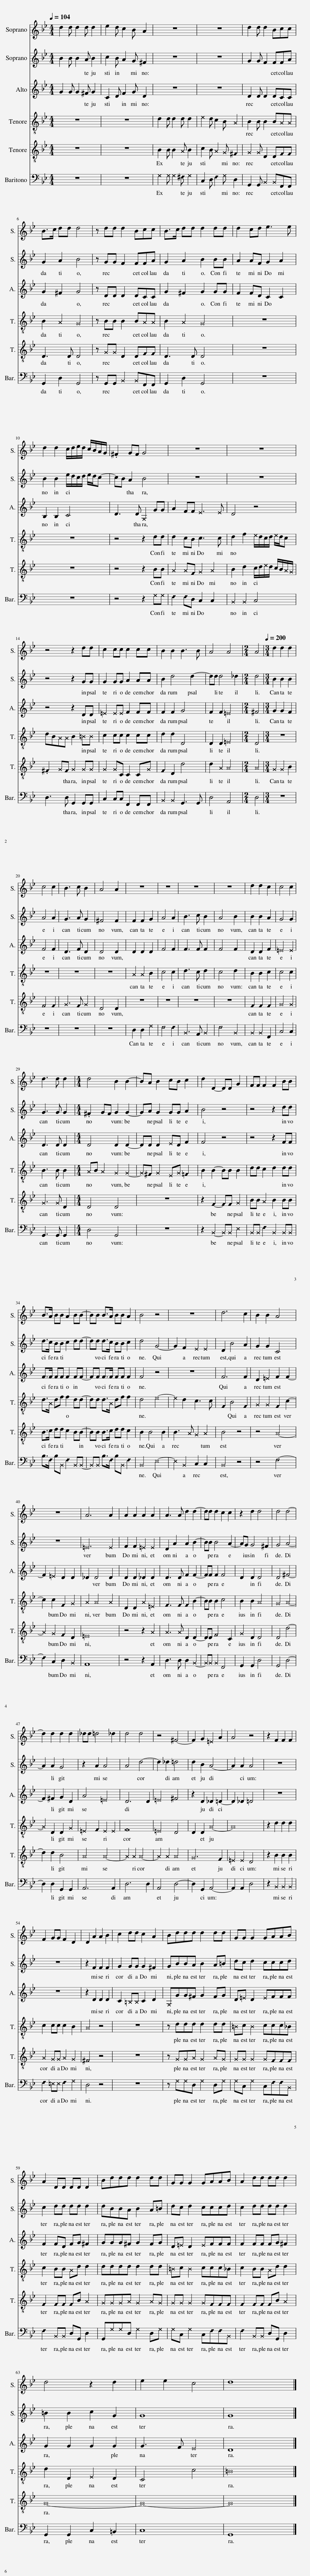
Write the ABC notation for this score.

X:1
%%score 1 2 3 4 5 6
L:1/8
Q:1/4=104
M:4/4
I:linebreak $
K:Bb
V:1 treble
V:2 treble
V:3 treble
V:4 treble-8
V:5 treble-8
V:6 bass
V:1
 d2 d d2 d d2 | e2 d c2 B A2 | z8 | z8 | d2 d d2 Bcc |$ %5
 B>c dd d4 | z dd d2 Bcc | B>c dd d2 dd | d2 cd e3 e |$ d2 d2 c/d/e/d/ c/B/A/G/ | %10
 .^F2 GF G4 | z8 | z8 |$ z4 z2 dd | c2 cc c2 cc | %15
 B2 B2 B3 B | A4 A4 |[M:2/4] A4 |[M:3/4][Q:1/4=200] d2 d2 d2 |$ c4 c2 | %20
 B3 c B2 | A4 A2 | z6 | z6 | z6 | %25
 z6 | d2 d2 c2 | c4 c2 |$ d3 d d2 |[M:4/4][Q:1/4=100] d4 B2 B2- | %30
 BA B2 cB c2 | d2 D2- DD G2 | FF F2 F2 BB |$ B>A BB A2 BB- | BB B>A BB A2 | %35
 B4 z4 | z8 | d6 c2 | B2 B2 A4 |$ z8 | %40
 A6 A2 | A2 A2 A2 A2 | A3 A d2 d2- | dd d2 c2 c2 | z2 d2 d4 | %45
 d4 d4- |$ d2 d2 d2 d2 | _dd =d4 _d2 | d4 d4 | z4 ^F4- | %50
 F2 G2 =E2 A2 | A4 z4 | z2 F2 F2 F2 |$ F2 GG F2 D2 | D2 A2 A2 B2 | %55
 c2 dd c2 A2 | Bddd d2 dd | GG G2 GAAB |$ A2 DD DD D2 | Bddd d2 dd | %60
 GG G2 GAAB | A2 dd dd d2 |$ d4 z2 d2 | e2 e2 c4 | d8 |] %65
V:2
 B2 B B2 A B2 | c2 B A2 G ^F2 | z8 | z8 | G2 G F2 FFA |$ %5
 G2 A2 B4 | z GG F2 FFA | G2 A2 B2 BB | A2 AF G2 A2 |$ B2 B2 e/d/c/d/ e/d/c- | %10
 cB A2 B4 | z8 | z8 |$ z4 z2 GG | G2 GG A2 AA | %15
 B2 d4 d2- | dd d4 _d2 |[M:2/4] d4 |[M:3/4] B2 B2 B2 |$ A4 A2 | %20
 G3 A G2 | ^F4 F2 | F2 F2 G2 | A4 A2 | B3 c B2 | %25
 A4 B2 | B2 B2 A2 | G4 G2 |$ G3 G G2 |[M:4/4] .^F2 GF G2 G2- | %30
 GA G2 GG A2 | B4 z4 | z4 z2 dd |$ d>c BB c2 dd- | dd d>c BB c2 | %35
 d4 G4- | G2 F2 E2 E2 | D2 B4 A2 | G2 G2 C4 |$ z8 | %40
 =E6 E2 | F2 F2 =E2 E2 | D2 A2 A2 B2- | BB B4 A2- | AG G4 ^F2 | %45
 G4 A4- |$ A2 A2 G4 | z2 A2 A4 | A4 d4- | d2 _d2 =d4 | %50
 d2 B2 A4- | A2 A2 A4 | z8 |$ z8 | z2 F2 F2 F2 | %55
 G2 GG G2 ^F2 | GBBA B2 A=B | dc d2 cccd |$ c2 dd dd d2 | dBBA B2 A=B | %60
 dc d2 cccd | c2 dd dd d2 |$ =B2 B2 c2 G2 | G8 | G8 |] %65
V:3
 G2 G G2 ^F G2 | C2 D F2 G D2 | z8 | z8 | D2 D D2 DCC |$ %5
 G2 ^F2 G4 | z DD D2 DCC | G2 ^F2 G2 GG | F2 FD C2 C2 |$ B,2 B,2 C4 | %10
 D3 D G,2 GG | A2 FF E3 E | D4 z4 |$ z4 z2 DD | =E2 EE F2 FF | %15
 F2 F2 G4 | F2 F2 =E4 |[M:2/4] ^F4 |[M:3/4] G2 G2 F2 |$ F4 F2 | %20
 D3 F D2 | D4 D2 | D2 D2 D2 | F4 F2 | F3 F F2 | %25
 F4 F2 | D2 D2 F2 | =E4 E2 |$ D3 D D2 |[M:4/4] D4 D2 D2- | %30
 DD D2 ED F2 | F4 z4 | z4 z2 FF |$ F>F FF F2 FF- | FF F>F FF F2 | %35
 F4 z4 | z8 | F6 F2 | D2 =E2 F2 F2- |$ F2 =E2 D2 D2 | %40
 _D2 D4 D2 | D2 D2 _D2 D2 | D3 D F2 F2- | FF F2 F4 | D2 D2 D4 | %45
 D4 ^F4- |$ F2 ^F2 G2 D2 | A4 =E4 | D6 D2 | =E4 ^F4 | %50
 z2 D2 _D2 =D2- | D2 _D2 =D4 | z8 |$ z8 | z2 D2 D2 D2 | %55
 C2 =B,B, C2 D2 | G,GG^F G2 FG | D=E D2 EFFF |$ F2 FD FG ^F2 | GGG^F G2 FG | %60
 D=E D2 EFFF | F2 FF FG ^F2 |$ G2 G2 G2 G2 | G3 F E4 | D8 |] %65
V:4
 z8 | z8 | d2 d d2 d d2 | e2 d c2 B A2 | B2 B B2 BAA |$ %5
 B2 A2 G4 | z BB B2 BAA | B2 A2 G4 | z8 |$ z8 | %10
 z4 z2 dd | d2 cB c3 c | d2 f2 e/d/c/d/ e/d/c |$ dBAA B2 =BB | c2 cc c2 cc | %15
 d2 d2 D4 | D2 D2 =E4 |[M:2/4] D4 |[M:3/4] z6 |$ z6 | %20
 z6 | z6 | A2 A2 B2 | c4 c2 | d3 c d2 | %25
 c4 d2 | B2 B2 c2 | c4 c2 |$ B3 B B2 |[M:4/4] AB A2 G2 G2- | %30
 G^F G2 EG =F2 | B2 B2- BB B2 | dd c2 d2 dd |$ d>A df f2 dd- | dd d>A df f2 | %35
 d4 e4- | e2 d2 c3 c | F2 B4 F2 | G2 G2 F2 c2- |$ c2 c2 F2 G2 | %40
 A2 A4 A2 | D2 D2 A2 =E2 | F3 F F2 B2- | BB B2 c4 | B2 B2 A4 | %45
 G4 A4- |$ A2 D2 D2 G2 | =E2 F2 E2 E2 | F8 | =E4 D4 | %50
 D2 D2 A4- | A8 | z2 d2 d2 d2 |$ c2 cc c2 B2 | A4 z4 | %55
 z8 | z ddd d2 dd | =Bc B2 ccc_B |$ c2 BB Ad d2 | dddd d2 dd | %60
 =Bc B2 ccc_B | c2 BB Ad d2 |$ d2 D2 E2 D2 | C4 c4 | =B8 |] %65
V:5
 z8 | z8 | B2 B B2 A B2 | c2 B A2 G ^F2 | G2 G D2 DFF |$ %5
 D3 D D4 | z GG D2 DFF | D3 D D4 | z8 |$ z8 | %10
 z4 z2 BB | A2 AF G2 A2 | B2 d2 c/d/e/d/ c/B/A/G/ |$ .^F2 GF G2 GG | G2 GC C2 CG | %15
 F2 D2 d4 | d2 A2 A4 |[M:2/4] A4 |[M:3/4] G2 G2 B2 |$ F4 F2 | %20
 G3 F G2 | D4 D2 | z6 | z6 | z6 | %25
 z6 | F2 F2 F2 | G4 G2 |$ G3 G D2 |[M:4/4] D4 D4 | %30
 z8 | z2 F2- FF G2 | BB A2 B2 BB |$ B>c dd c2 BB- | BB B>c dd c2 | %35
 B2 B4 B2 | B3 A G2 A2 | B4 z4 | z4 A4- |$ A2 G2 F2 D2 | %40
 =E8 | z4 z2 A2 | A3 A D2 D2- | DD F4 C2 | G2 D2 D4 | %45
 D4 d4- |$ d2 d2 B4 | A4 A4- | A2 A2 A4- | A2 A2 A4 | %50
 G6 F2 | =E2 E2 D4 | z2 B2 B2 B2 |$ A2 GG A2 G2 | ^F4 z4 | %55
 z8 | z GGA G2 AG | GG G2 GFFF |$ F2 FF FB A2 | GGGA G2 AG | %60
 GG G2 GFFF | F2 FF FB A2 |$ G8- | G8- | G8 |] %65
V:6
 z8 | z8 | G,2 G, G,2 ^F, G,2 | C,2 D, F,2 G, D,2 | G,,2 G,, B,,2 B,,F,,F,, |$ %5
 G,,2 D,2 G,,4 | z G,,G,, B,,2 B,,F,,F,, | G,,2 D,2 G,,4 | z8 |$ z8 | %10
 z4 z2 G,G, | F,2 F,D, C,2 C,2 | B,,2 B,,2 C,4 |$ D,3 D, G,,2 G,,G,, | C,2 C,C, F,,2 F,,F,, | %15
 B,,2 B,,2 G,,3 G,, | D,4 A,,4 |[M:2/4] D,4 |[M:3/4] z6 |$ z6 | %20
 z6 | z6 | D,2 D,2 G,2 | F,4 F,2 | B,,3 A,, B,,2 | %25
 F,4 B,,2 | B,,2 B,,2 F,,2 | C,4 C,2 |$ G,,3 G,, G,,2 |[M:4/4] D,4 G,,4 | %30
 z8 | z2 B,,2- B,,B,, E,2 | B,,B,, F,2 B,,2 B,,B,, |$ B,>F, B,B,, F,2 B,,B,,- | B,,B,, B,>F, B,B,, F,2 | %35
 B,,4 E,4- | E,2 B,,2 C,2 C,2 | B,,4 z4 | z4 F,4- |$ F,2 C,2 D,2 B,,2 | %40
 A,,8 | z4 z2 A,,2 | D,3 D, D,2 B,,2- | B,,B,, B,,2 F,,4 | G,,2 G,,2 D,4 | %45
 G,,4 D,4- |$ D,2 D,2 G,,2 G,,2 | A,,6 A,,2 | D,6 D,2 | A,,4 D,4- | %50
 D,2 G,,2 A,,4- | A,,2 A,,2 D,4 | z2 B,,2 B,,2 B,,2 |$ F,2 =E,E, F,2 G,2 | D,4 z4 | %55
 z8 | z G,G,D, G,2 D,G, | G,C, G,2 C,F,F,B,, |$ F,2 B,,B,, D,G,, D,2 | G,,G,G,D, G,2 D,G, | %60
 G,C, G,2 C,F,F,B,, | F,2 B,,B,, D,G,, D,2 |$ G,,2 G,,2 C,2 =B,,2 | C,8 | G,,8 |] %65
